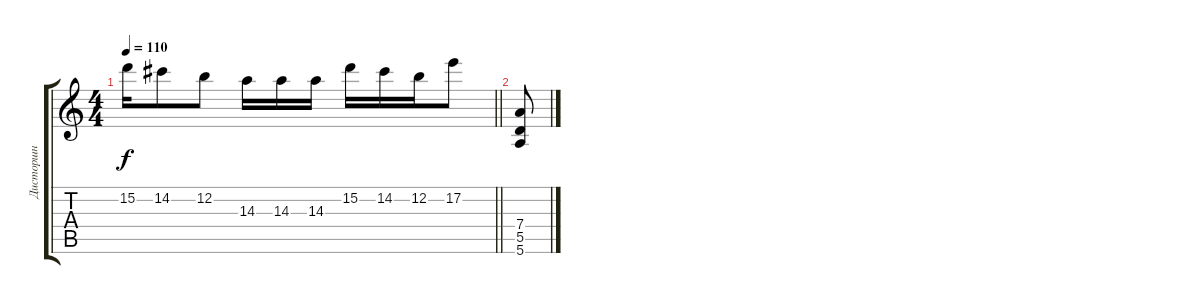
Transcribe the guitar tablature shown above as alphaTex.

\track ("Дисторшн" "Дисторшн") {instrument distortionguitar}
\staff {score tabs}
\tuning (E4 B3 G3 D3 A2 E2) {hide}
\ts (4 4)
\tempo 110
\clef g2
\barLineRight lightlight
\ks c
15.2.16{dy f volume 13} 14.2.8 12.2.8 14.3.16 14.3.16 14.3.16 15.2.16 14.2.16 12.2.16 17.2.8 |
(7.4 5.5 5.6).8
